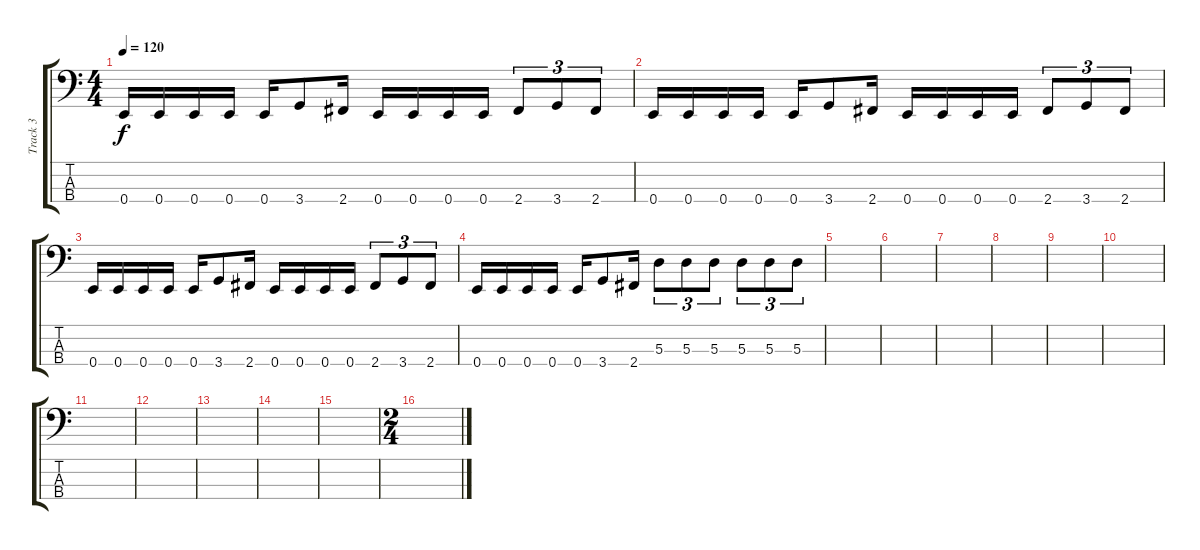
\track ("Track 3" "Track 3") {instrument electricbassfinger}
\staff {score tabs}
\tuning (G2 D2 A1 E1) {hide}
\ts (4 4)
\tempo 120
\clef f4
\ks c
0.4.16{dy f} 0.4.16 0.4.16 0.4.16 0.4.16 3.4.8 2.4.16 0.4.16 0.4.16 0.4.16 0.4.16 2.4.8{tu (3 2)} 3.4.8{tu (3 2)} 2.4.8{tu (3 2)} |
0.4.16 0.4.16 0.4.16 0.4.16 0.4.16 3.4.8 2.4.16 0.4.16 0.4.16 0.4.16 0.4.16 2.4.8{tu (3 2)} 3.4.8{tu (3 2)} 2.4.8{tu (3 2)} |
0.4.16 0.4.16 0.4.16 0.4.16 0.4.16 3.4.8 2.4.16 0.4.16 0.4.16 0.4.16 0.4.16 2.4.8{tu (3 2)} 3.4.8{tu (3 2)} 2.4.8{tu (3 2)} |
0.4.16 0.4.16 0.4.16 0.4.16 0.4.16 3.4.8 2.4.16 5.3.8{tu (3 2)} 5.3.8{tu (3 2)} 5.3.8{tu (3 2)} 5.3.8{tu (3 2)} 5.3.8{tu (3 2)} 5.3.8{tu (3 2)} |
|
|
|
|
|
|
|
|
|
|
|
\ts (2 4)
